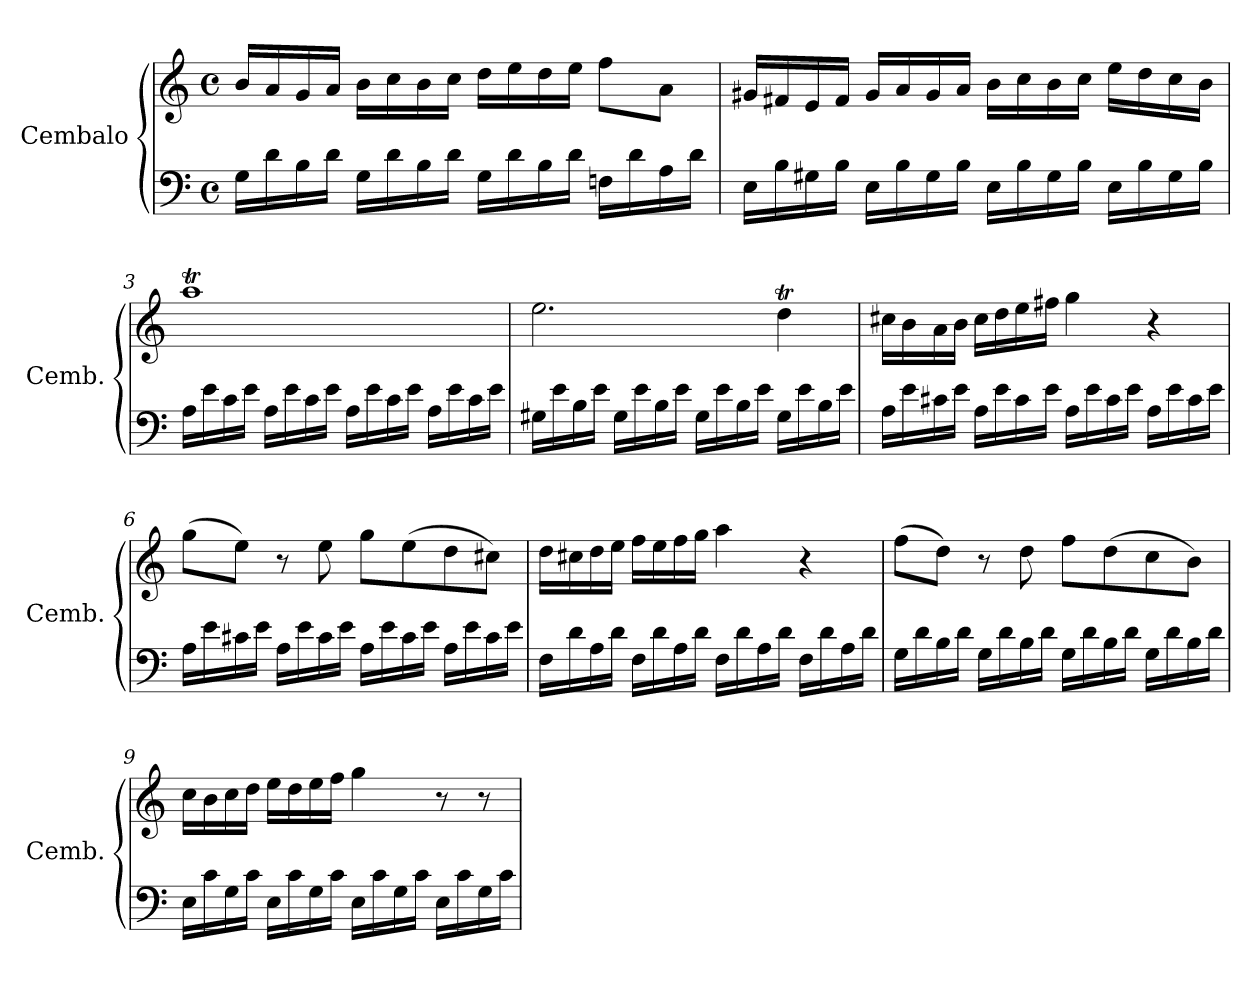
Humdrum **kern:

**kern	**kern
*part1	*part1
*staff2	*staff1
*I"Cembalo	*
*I'Cemb.	*
*clefF4	*clefG2
*k[]	*k[]
*M4/4	*M4/4
*met(c)	*met(c)
=1	=1
16G\LL	16b/LL
16d\	16a/
16B\	16g/
16d\JJ	16a/JJ
16G\LL	16b\LL
16d\	16cc\
16B\	16b\
16d\JJ	16cc\JJ
16G\LL	16dd\LL
16d\	16ee\
16B\	16dd\
16d\JJ	16ee\JJ
16Fn\LL	8ff\L
16d\	.
16A\	8a\J
16d\JJ	.
=2	=2
16E\LL	16g#X/LL
16B\	16f#X/
16G#X\	16e/
16B\JJ	16f#/JJ
16E\LL	16g#/LL
16B\	16a/
16G#\	16g#/
16B\JJ	16a/JJ
16E\LL	16b\LL
16B\	16cc\
16G#\	16b\
16B\JJ	16cc\JJ
16E\LL	16ee\LL
16B\	16dd\
16G#\	16cc\
16B\JJ	16b\JJ
=3	=3
16A\LL	1aaT
16e\	.
16c\	.
16e\JJ	.
16A\LL	.
16e\	.
16c\	.
16e\JJ	.
16A\LL	.
16e\	.
16c\	.
16e\JJ	.
16A\LL	.
16e\	.
16c\	.
16e\JJ	.
=4	=4
16G#X\LL	2.ee\
16e\	.
16B\	.
16e\JJ	.
16G#\LL	.
16e\	.
16B\	.
16e\JJ	.
16G#\LL	.
16e\	.
16B\	.
16e\JJ	.
16G#\LL	4ddT\
16e\	.
16B\	.
16e\JJ	.
!!LO:LB:g=z
=5	=5
16A\LL	16cc#X\LL
16e\	16b\
16c#X\	16a\
16e\JJ	16b\JJ
16A\LL	16cc#\LL
16e\	16dd\
16c#\	16ee\
16e\JJ	16ff#X\JJ
16A\LL	4gg\
16e\	.
16c#\	.
16e\JJ	.
16A\LL	4r
16e\	.
16c#\	.
16e\JJ	.
=6	=6
16A\LL	(8gg\L
16e\	.
16c#X\	8ee\J)
16e\JJ	.
16A\LL	8r
16e\	.
16c#\	8ee\
16e\JJ	.
16A\LL	8gg\L
16e\	.
16c#\	(8ee\
16e\JJ	.
16A\LL	8dd\
16e\	.
16c#\	8cc#X\J)
16e\JJ	.
=7	=7
16F\LL	16dd\LL
16d\	16cc#X\
16A\	16dd\
16d\JJ	16ee\JJ
16F\LL	16ff\LL
16d\	16ee\
16A\	16ff\
16d\JJ	16gg\JJ
16F\LL	4aa\
16d\	.
16A\	.
16d\JJ	.
16F\LL	4r
16d\	.
16A\	.
16d\JJ	.
=8	=8
16G\LL	(8ff\L
16d\	.
16B\	8dd\J)
16d\JJ	.
16G\LL	8r
16d\	.
16B\	8dd\
16d\JJ	.
16G\LL	8ff\L
16d\	.
16B\	(8dd\
16d\JJ	.
16G\LL	8cc\
16d\	.
16B\	8b\J)
16d\JJ	.
!!LO:LB:g=z
=9	=9
16E\LL	16cc\LL
16c\	16b\
16G\	16cc\
16c\JJ	16dd\JJ
16E\LL	16ee\LL
16c\	16dd\
16G\	16ee\
16c\JJ	16ff\JJ
16E\LL	4gg\
16c\	.
16G\	.
16c\JJ	.
16E\LL	8r
16c\	.
16G\	8r
16c\JJ	.
=	=
*-	*-
